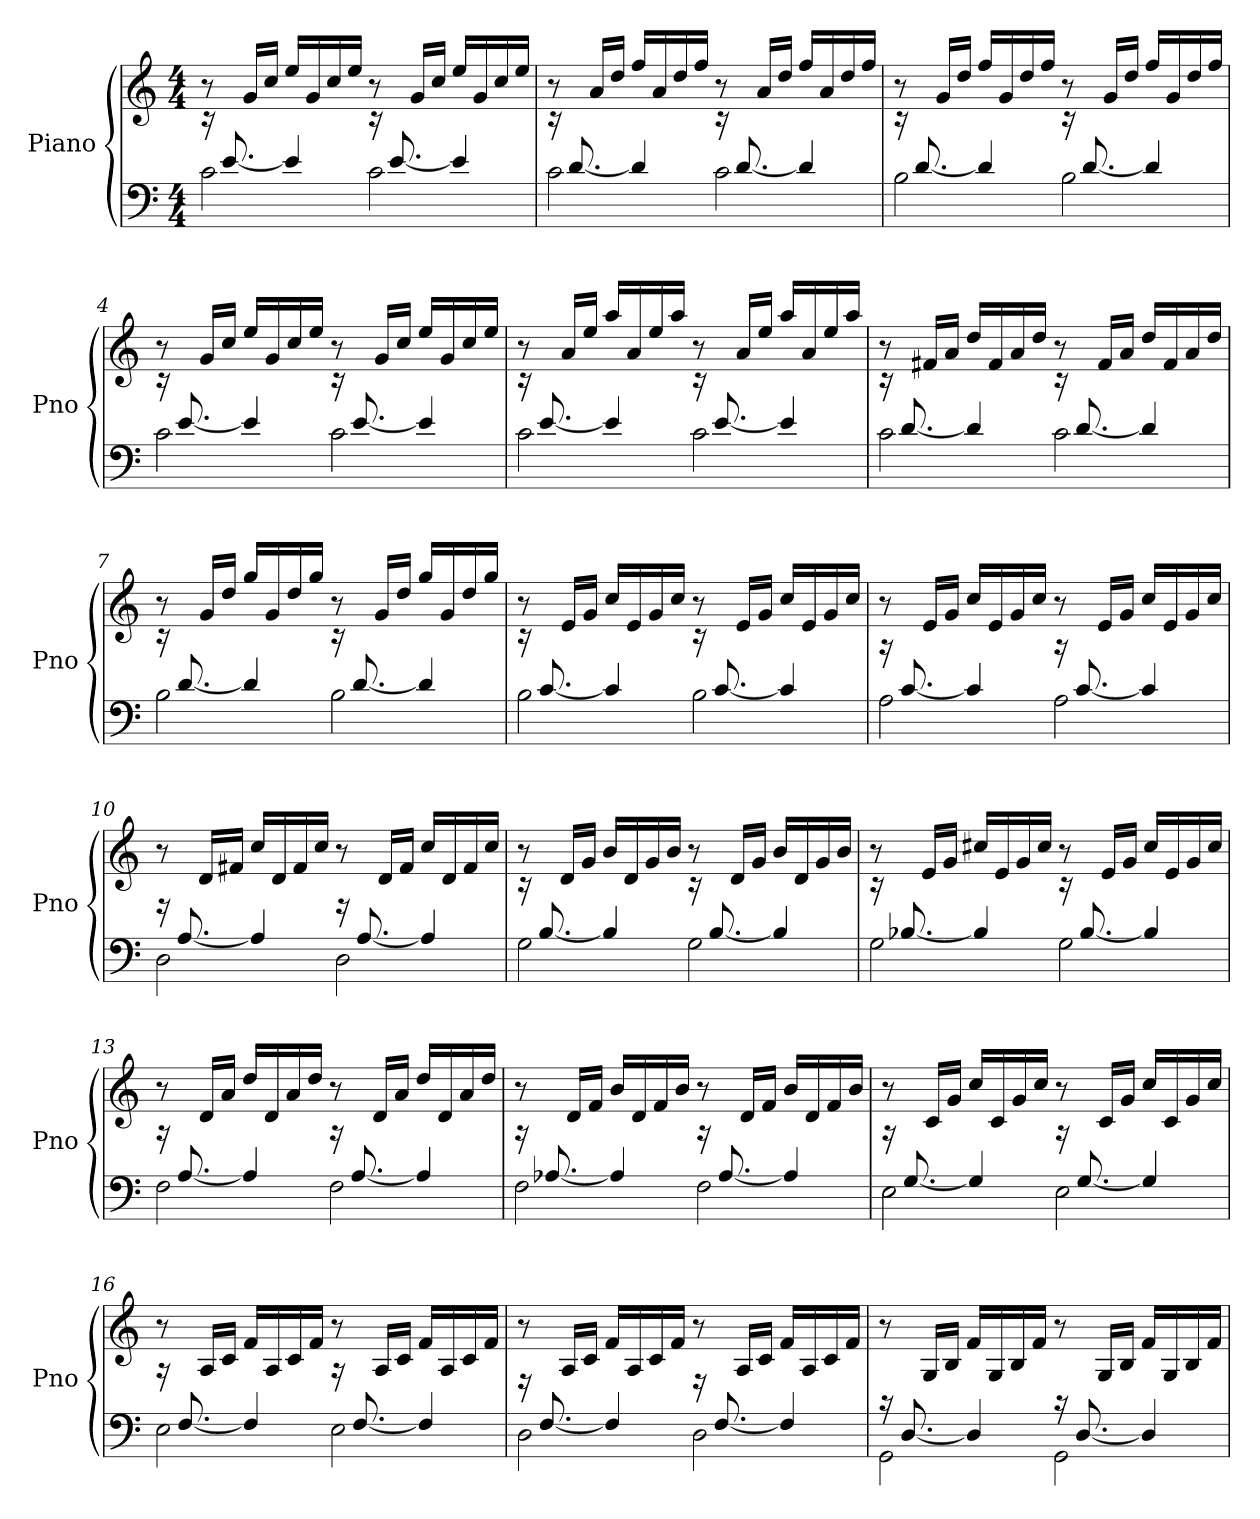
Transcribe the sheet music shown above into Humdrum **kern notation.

**kern	**kern
*part1	*part1
*staff2	*staff1
*I"Piano	*
*I'Pno	*
*clefF4	*clefG2
*k[]	*k[]
*M4/4	*M4/4
*MM68	*MM68
=1	=1
*^	*
2c<\	16rff	8r
.	[8.e/	.
.	.	16g/LL
.	.	16cc/JJ
.	4e/]	16ee/LL
.	.	16g/
.	.	16cc/
.	.	16ee/JJ
2c\	16rff	8r
.	[8.e/	.
.	.	16g/LL
.	.	16cc/JJ
.	4e/]	16ee/LL
.	.	16g/
.	.	16cc/
.	.	16ee/JJ
=2	=2	=2
2c<\	16rff	8r
.	[8.d/	.
.	.	16a/LL
.	.	16dd/JJ
.	4d/]	16ff/LL
.	.	16a/
.	.	16dd/
.	.	16ff/JJ
2c\	16rff	8r
.	[8.d/	.
.	.	16a/LL
.	.	16dd/JJ
.	4d/]	16ff/LL
.	.	16a/
.	.	16dd/
.	.	16ff/JJ
!!LO:LB:g=z
=3	=3	=3
2B<\	16rff	8r
.	[8.d/	.
.	.	16g/LL
.	.	16dd/JJ
.	4d/]	16ff/LL
.	.	16g/
.	.	16dd/
.	.	16ff/JJ
2B\	16rff	8r
.	[8.d/	.
.	.	16g/LL
.	.	16dd/JJ
.	4d/]	16ff/LL
.	.	16g/
.	.	16dd/
.	.	16ff/JJ
=4	=4	=4
2c<\	16rff	8r
.	[8.e/	.
.	.	16g/LL
.	.	16cc/JJ
.	4e/]	16ee/LL
.	.	16g/
.	.	16cc/
.	.	16ee/JJ
2c\	16rff	8r
.	[8.e/	.
.	.	16g/LL
.	.	16cc/JJ
.	4e/]	16ee/LL
.	.	16g/
.	.	16cc/
.	.	16ee/JJ
!!LO:LB:g=z
=5	=5	=5
2c<\	16rff	8r
.	[8.e/	.
.	.	16a/LL
.	.	16ee/JJ
.	4e/]	16aa/LL
.	.	16a/
.	.	16ee/
.	.	16aa/JJ
2c\	16rff	8r
.	[8.e/	.
.	.	16a/LL
.	.	16ee/JJ
.	4e/]	16aa/LL
.	.	16a/
.	.	16ee/
.	.	16aa/JJ
=6	=6	=6
2c<\	16rff	8r
.	[8.d/	.
.	.	16f#X/LL
.	.	16a/JJ
.	4d/]	16dd/LL
.	.	16f#/
.	.	16a/
.	.	16dd/JJ
2c\	16rff	8r
.	[8.d/	.
.	.	16f#/LL
.	.	16a/JJ
.	4d/]	16dd/LL
.	.	16f#/
.	.	16a/
.	.	16dd/JJ
!!LO:LB:g=z
=7	=7	=7
2B<\	16rff	8r
.	[8.d/	.
.	.	16g/LL
.	.	16dd/JJ
.	4d/]	16gg/LL
.	.	16g/
.	.	16dd/
.	.	16gg/JJ
2B\	16rff	8r
.	[8.d/	.
.	.	16g/LL
.	.	16dd/JJ
.	4d/]	16gg/LL
.	.	16g/
.	.	16dd/
.	.	16gg/JJ
=8	=8	=8
2B<\	16rff	8r
.	[8.c/	.
.	.	16e/LL
.	.	16g/JJ
.	4c/]	16cc/LL
.	.	16e/
.	.	16g/
.	.	16cc/JJ
2B\	16rff	8r
.	[8.c/	.
.	.	16e/LL
.	.	16g/JJ
.	4c/]	16cc/LL
.	.	16e/
.	.	16g/
.	.	16cc/JJ
!!LO:LB:g=z
=9	=9	=9
2A<\	16rdd	8r
.	[8.c/	.
.	.	16e/LL
.	.	16g/JJ
.	4c/]	16cc/LL
.	.	16e/
.	.	16g/
.	.	16cc/JJ
2A\	16rdd	8r
.	[8.c/	.
.	.	16e/LL
.	.	16g/JJ
.	4c/]	16cc/LL
.	.	16e/
.	.	16g/
.	.	16cc/JJ
=10	=10	=10
2D<\	16rg	8r
.	[8.A/	.
.	.	16d/LL
.	.	16f#X/JJ
.	4A/]	16cc/LL
.	.	16d/
.	.	16f#/
.	.	16cc/JJ
2D\	16rg	8r
.	[8.A/	.
.	.	16d/LL
.	.	16f#/JJ
.	4A/]	16cc/LL
.	.	16d/
.	.	16f#/
.	.	16cc/JJ
!!LO:PB:g=z
=11	=11	=11
2G<\	16rdd	8r
.	[8.B/	.
.	.	16d/LL
.	.	16g/JJ
.	4B/]	16b/LL
.	.	16d/
.	.	16g/
.	.	16b/JJ
2G\	16rdd	8r
.	[8.B/	.
.	.	16d/LL
.	.	16g/JJ
.	4B/]	16b/LL
.	.	16d/
.	.	16g/
.	.	16b/JJ
=12	=12	=12
2G<\	16rdd	8r
.	[8.B-X/	.
.	.	16e/LL
.	.	16g/JJ
.	4B-/]	16cc#X/LL
.	.	16e/
.	.	16g/
.	.	16cc#/JJ
2G\	16rdd	8r
.	[8.B-/	.
.	.	16e/LL
.	.	16g/JJ
.	4B-/]	16cc#/LL
.	.	16e/
.	.	16g/
.	.	16cc#/JJ
!!LO:LB:g=z
=13	=13	=13
2F<\	16rb	8r
.	[8.A/	.
.	.	16d/LL
.	.	16a/JJ
.	4A/]	16dd/LL
.	.	16d/
.	.	16a/
.	.	16dd/JJ
2F\	16rb	8r
.	[8.A/	.
.	.	16d/LL
.	.	16a/JJ
.	4A/]	16dd/LL
.	.	16d/
.	.	16a/
.	.	16dd/JJ
=14	=14	=14
2F<\	16rb	8r
.	[8.A-X/	.
.	.	16d/LL
.	.	16f/JJ
.	4A-/]	16b/LL
.	.	16d/
.	.	16f/
.	.	16b/JJ
2F\	16rb	8r
.	[8.A-/	.
.	.	16d/LL
.	.	16f/JJ
.	4A-/]	16b/LL
.	.	16d/
.	.	16f/
.	.	16b/JJ
!!LO:LB:g=z
=15	=15	=15
2E<\	16rb	8r
.	[8.G/	.
.	.	16c/LL
.	.	16g/JJ
.	4G/]	16cc/LL
.	.	16c/
.	.	16g/
.	.	16cc/JJ
2E\	16rb	8r
.	[8.G/	.
.	.	16c/LL
.	.	16g/JJ
.	4G/]	16cc/LL
.	.	16c/
.	.	16g/
.	.	16cc/JJ
=16	=16	=16
2E<\	16rb	8r
.	[8.F/	.
.	.	16A/LL
.	.	16c/JJ
.	4F/]	16f/LL
.	.	16A/
.	.	16c/
.	.	16f/JJ
2E\	16rb	8r
.	[8.F/	.
.	.	16A/LL
.	.	16c/JJ
.	4F/]	16f/LL
.	.	16A/
.	.	16c/
.	.	16f/JJ
!!LO:LB:g=z
=17	=17	=17
2D<\	16rg	8r
.	[8.F/	.
.	.	16A/LL
.	.	16c/JJ
.	4F/]	16f/LL
.	.	16A/
.	.	16c/
.	.	16f/JJ
2D\	16rg	8r
.	[8.F/	.
.	.	16A/LL
.	.	16c/JJ
.	4F/]	16f/LL
.	.	16A/
.	.	16c/
.	.	16f/JJ
=18	=18	=18
2GG<\	16rc	8r
.	[8.D/	.
.	.	16G/LL
.	.	16B/JJ
.	4D/]	16f/LL
.	.	16G/
.	.	16B/
.	.	16f/JJ
2GG\	16rc	8r
.	[8.D/	.
.	.	16G/LL
.	.	16B/JJ
.	4D/]	16f/LL
.	.	16G/
.	.	16B/
.	.	16f/JJ
*v	*v	*
=	=
*-	*-
